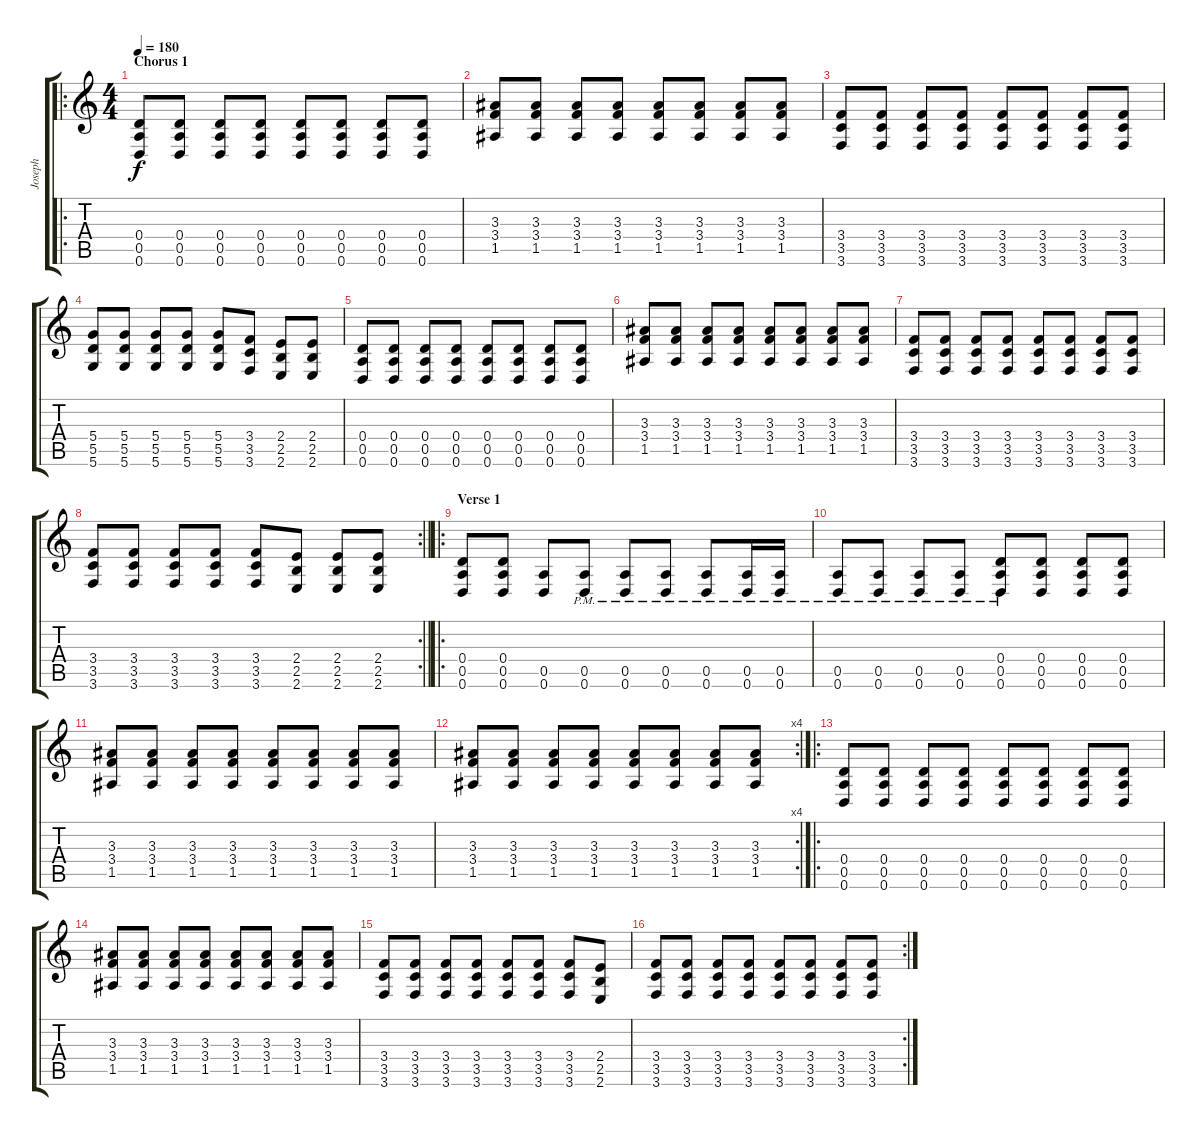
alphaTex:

\track ("Joseph" "Joseph") {instrument distortionguitar}
\staff {score tabs}
\tuning (E4 B3 G3 D3 A2 D2) {hide}
\ro
\ts (4 4)
\section ("" "Chorus 1")
\tempo 180
\clef g2
\ks c
(0.4 0.5 0.6).8{dy f} (0.4 0.5 0.6).8 (0.4 0.5 0.6).8 (0.4 0.5 0.6).8 (0.4 0.5 0.6).8 (0.4 0.5 0.6).8 (0.4 0.5 0.6).8 (0.4 0.5 0.6).8 |
(3.3 3.4 1.5).8 (3.3 3.4 1.5).8 (3.3 3.4 1.5).8 (3.3 3.4 1.5).8 (3.3 3.4 1.5).8 (3.3 3.4 1.5).8 (3.3 3.4 1.5).8 (3.3 3.4 1.5).8 |
(3.4 3.5 3.6).8 (3.4 3.5 3.6).8 (3.4 3.5 3.6).8 (3.4 3.5 3.6).8 (3.4 3.5 3.6).8 (3.4 3.5 3.6).8 (3.4 3.5 3.6).8 (3.4 3.5 3.6).8 |
(5.4 5.5 5.6).8 (5.4 5.5 5.6).8 (5.4 5.5 5.6).8 (5.4 5.5 5.6).8 (5.4 5.5 5.6).8 (3.4 3.5 3.6).8 (2.4 2.5 2.6).8 (2.4 2.5 2.6).8 |
(0.4 0.5 0.6).8 (0.4 0.5 0.6).8 (0.4 0.5 0.6).8 (0.4 0.5 0.6).8 (0.4 0.5 0.6).8 (0.4 0.5 0.6).8 (0.4 0.5 0.6).8 (0.4 0.5 0.6).8 |
(3.3 3.4 1.5).8 (3.3 3.4 1.5).8 (3.3 3.4 1.5).8 (3.3 3.4 1.5).8 (3.3 3.4 1.5).8 (3.3 3.4 1.5).8 (3.3 3.4 1.5).8 (3.3 3.4 1.5).8 |
(3.4 3.5 3.6).8 (3.4 3.5 3.6).8 (3.4 3.5 3.6).8 (3.4 3.5 3.6).8 (3.4 3.5 3.6).8 (3.4 3.5 3.6).8 (3.4 3.5 3.6).8 (3.4 3.5 3.6).8 |
\rc 2
\barLineRight lightlight
(3.4 3.5 3.6).8 (3.4 3.5 3.6).8 (3.4 3.5 3.6).8 (3.4 3.5 3.6).8 (3.4 3.5 3.6).8 (2.4 2.5 2.6).8 (2.4 2.5 2.6).8 (2.4 2.5 2.6).8 |
\ro
\section ("" "Verse 1")
(0.4 0.5 0.6).8 (0.4 0.5 0.6).8 (0.5 0.6).8 (0.5{pm} 0.6{pm}).8 (0.5{pm} 0.6{pm}).8 (0.5{pm} 0.6{pm}).8 (0.5{pm} 0.6{pm}).8 (0.5{pm} 0.6{pm}).16 (0.5{pm} 0.6{pm}).16 |
(0.5{pm} 0.6{pm}).8 (0.5{pm} 0.6{pm}).8 (0.5{pm} 0.6{pm}).8 (0.5{pm} 0.6{pm}).8 (0.4{pm} 0.5{pm} 0.6{pm}).8 (0.4 0.5 0.6).8 (0.4 0.5 0.6).8 (0.4 0.5 0.6).8 |
(3.3 3.4 1.5).8 (3.3 3.4 1.5).8 (3.3 3.4 1.5).8 (3.3 3.4 1.5).8 (3.3 3.4 1.5).8 (3.3 3.4 1.5).8 (3.3 3.4 1.5).8 (3.3 3.4 1.5).8 |
\rc 4
(3.3 3.4 1.5).8 (3.3 3.4 1.5).8 (3.3 3.4 1.5).8 (3.3 3.4 1.5).8 (3.3 3.4 1.5).8 (3.3 3.4 1.5).8 (3.3 3.4 1.5).8 (3.3 3.4 1.5).8 |
\ro
(0.4 0.5 0.6).8 (0.4 0.5 0.6).8 (0.4 0.5 0.6).8 (0.4 0.5 0.6).8 (0.4 0.5 0.6).8 (0.4 0.5 0.6).8 (0.4 0.5 0.6).8 (0.4 0.5 0.6).8 |
(3.3 3.4 1.5).8 (3.3 3.4 1.5).8 (3.3 3.4 1.5).8 (3.3 3.4 1.5).8 (3.3 3.4 1.5).8 (3.3 3.4 1.5).8 (3.3 3.4 1.5).8 (3.3 3.4 1.5).8 |
(3.4 3.5 3.6).8 (3.4 3.5 3.6).8 (3.4 3.5 3.6).8 (3.4 3.5 3.6).8 (3.4 3.5 3.6).8 (3.4 3.5 3.6).8 (3.4 3.5 3.6).8 (2.4 2.5 2.6).8 |
\rc 2
(3.4 3.5 3.6).8 (3.4 3.5 3.6).8 (3.4 3.5 3.6).8 (3.4 3.5 3.6).8 (3.4 3.5 3.6).8 (3.4 3.5 3.6).8 (3.4 3.5 3.6).8 (3.4 3.5 3.6).8
